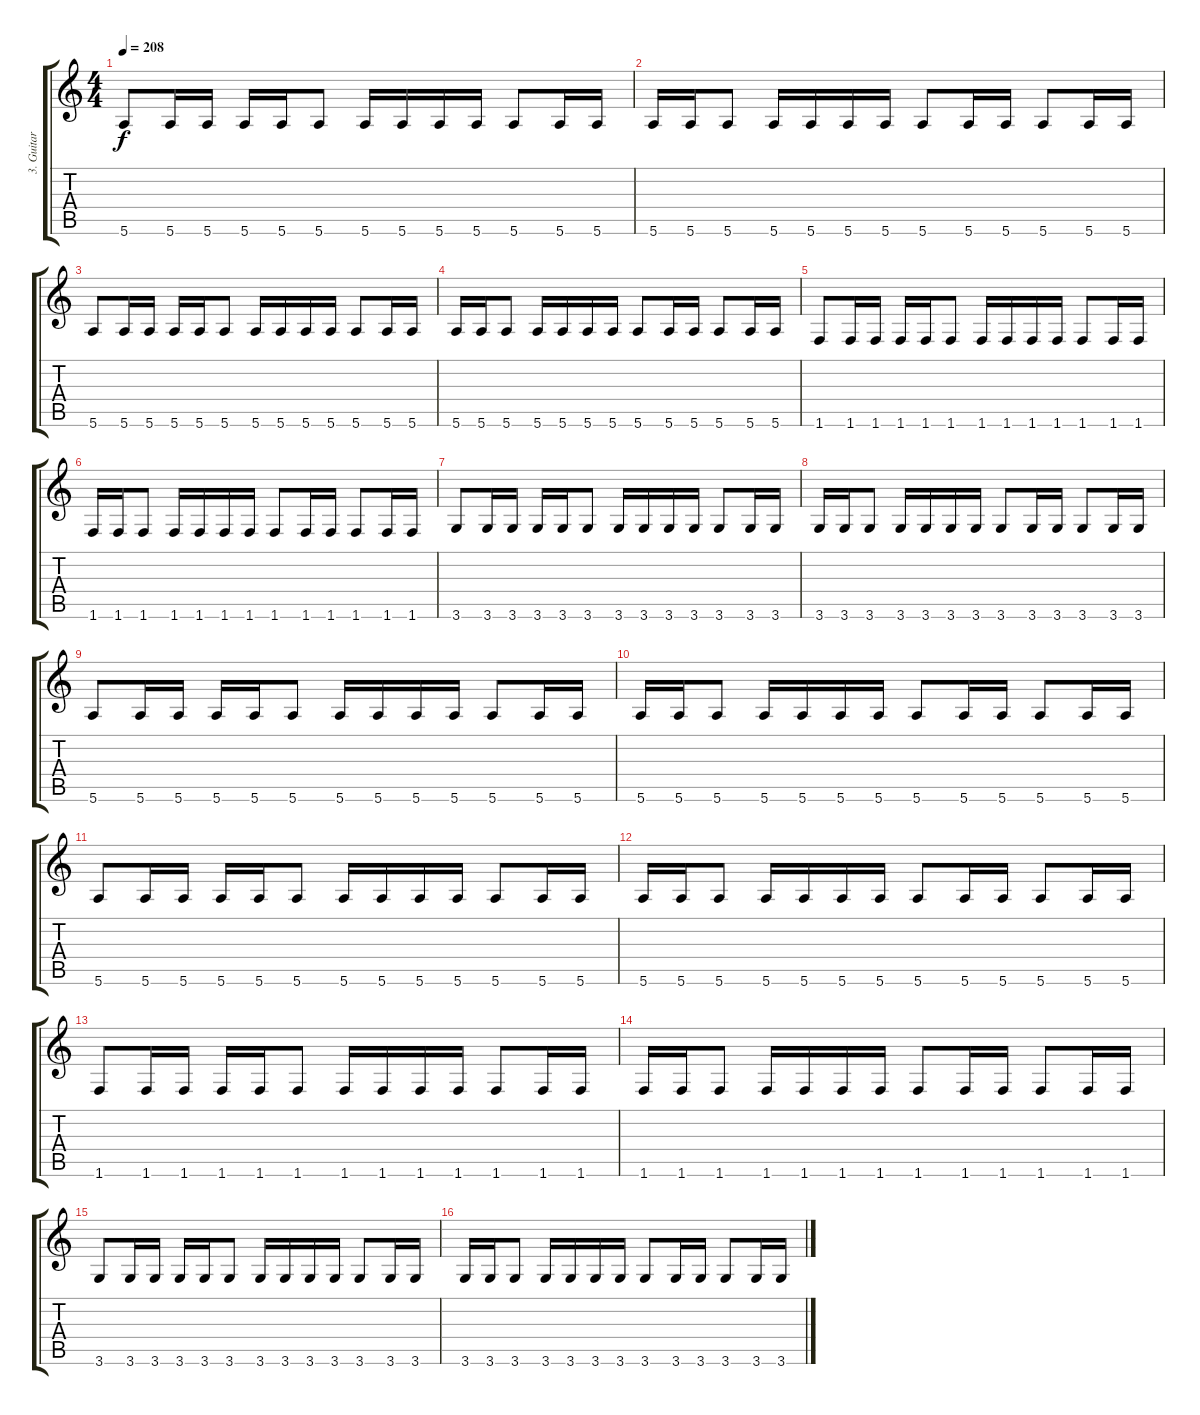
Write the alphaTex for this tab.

\track ("3. Guitar" "3. Guitar") {instrument distortionguitar}
\staff {score tabs}
\tuning (E4 B3 G3 D3 A2 E2) {hide}
\ts (4 4)
\tempo 208
\clef g2
\ks c
5.6.8{dy f} 5.6.16 5.6.16 5.6.16 5.6.16 5.6.8 5.6.16 5.6.16 5.6.16 5.6.16 5.6.8 5.6.16 5.6.16 |
5.6.16 5.6.16 5.6.8 5.6.16 5.6.16 5.6.16 5.6.16 5.6.8 5.6.16 5.6.16 5.6.8 5.6.16 5.6.16 |
5.6.8 5.6.16 5.6.16 5.6.16 5.6.16 5.6.8 5.6.16 5.6.16 5.6.16 5.6.16 5.6.8 5.6.16 5.6.16 |
5.6.16 5.6.16 5.6.8 5.6.16 5.6.16 5.6.16 5.6.16 5.6.8 5.6.16 5.6.16 5.6.8 5.6.16 5.6.16 |
1.6.8 1.6.16 1.6.16 1.6.16 1.6.16 1.6.8 1.6.16 1.6.16 1.6.16 1.6.16 1.6.8 1.6.16 1.6.16 |
1.6.16 1.6.16 1.6.8 1.6.16 1.6.16 1.6.16 1.6.16 1.6.8 1.6.16 1.6.16 1.6.8 1.6.16 1.6.16 |
3.6.8 3.6.16 3.6.16 3.6.16 3.6.16 3.6.8 3.6.16 3.6.16 3.6.16 3.6.16 3.6.8 3.6.16 3.6.16 |
3.6.16 3.6.16 3.6.8 3.6.16 3.6.16 3.6.16 3.6.16 3.6.8 3.6.16 3.6.16 3.6.8 3.6.16 3.6.16 |
5.6.8 5.6.16 5.6.16 5.6.16 5.6.16 5.6.8 5.6.16 5.6.16 5.6.16 5.6.16 5.6.8 5.6.16 5.6.16 |
5.6.16 5.6.16 5.6.8 5.6.16 5.6.16 5.6.16 5.6.16 5.6.8 5.6.16 5.6.16 5.6.8 5.6.16 5.6.16 |
5.6.8 5.6.16 5.6.16 5.6.16 5.6.16 5.6.8 5.6.16 5.6.16 5.6.16 5.6.16 5.6.8 5.6.16 5.6.16 |
5.6.16 5.6.16 5.6.8 5.6.16 5.6.16 5.6.16 5.6.16 5.6.8 5.6.16 5.6.16 5.6.8 5.6.16 5.6.16 |
1.6.8 1.6.16 1.6.16 1.6.16 1.6.16 1.6.8 1.6.16 1.6.16 1.6.16 1.6.16 1.6.8 1.6.16 1.6.16 |
1.6.16 1.6.16 1.6.8 1.6.16 1.6.16 1.6.16 1.6.16 1.6.8 1.6.16 1.6.16 1.6.8 1.6.16 1.6.16 |
3.6.8 3.6.16 3.6.16 3.6.16 3.6.16 3.6.8 3.6.16 3.6.16 3.6.16 3.6.16 3.6.8 3.6.16 3.6.16 |
3.6.16 3.6.16 3.6.8 3.6.16 3.6.16 3.6.16 3.6.16 3.6.8 3.6.16 3.6.16 3.6.8 3.6.16 3.6.16
